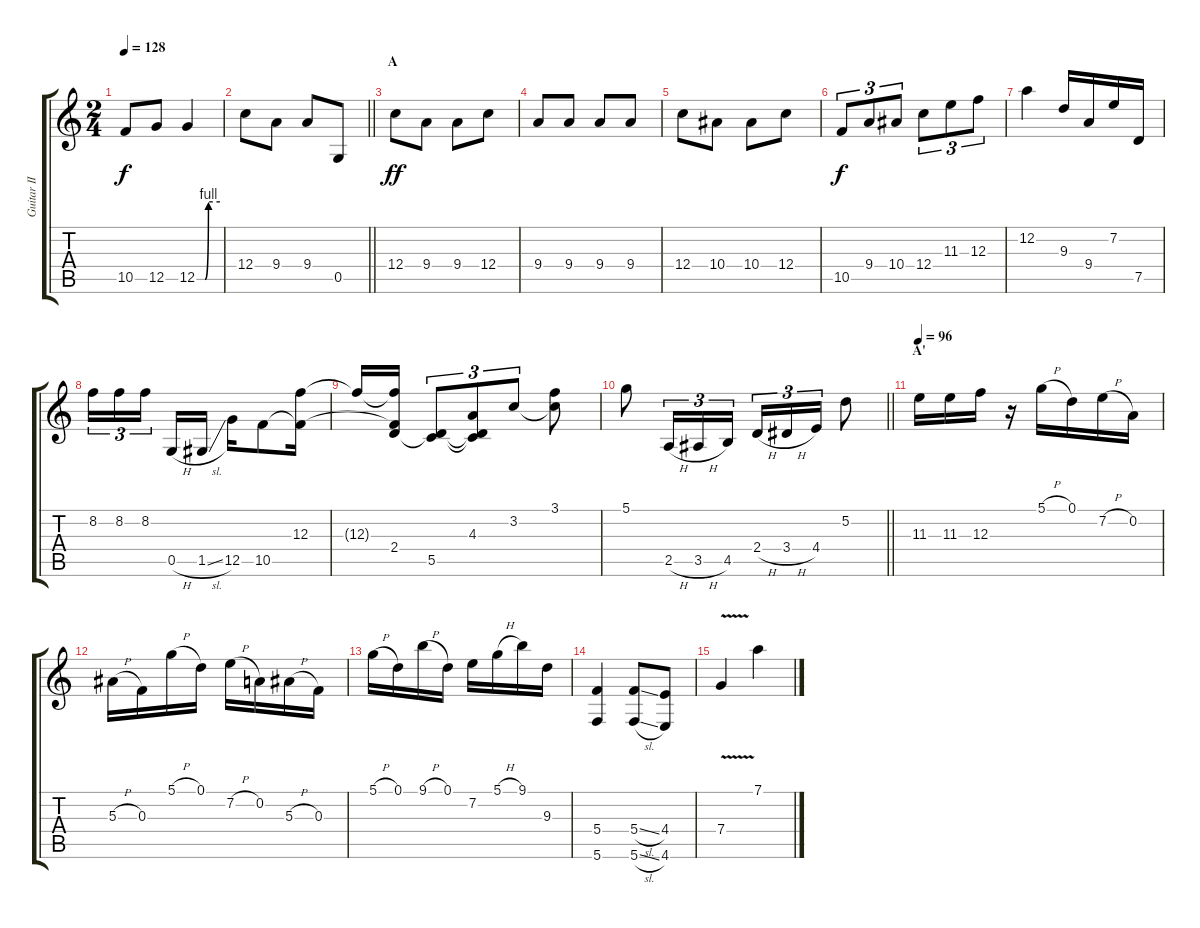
\track ("Guitar II" "Guitar II") {instrument distortionguitar}
\staff {score tabs}
\tuning (D4 A3 F3 C3 G2 C2) {hide}
\ts (2 4)
\tempo 128
\clef g2
\ks c
10.5.8{dy f} 12.5.8 12.5{be (custom 0 0 21 0 30 4 60 4)}.4 |
\barLineRight lightlight
12.4.8 9.4.8 9.4.8 0.5.8 |
\section ("" "A")
12.4.8{dy ff} 9.4.8 9.4.8 12.4.8 |
9.4.8 9.4.8 9.4.8 9.4.8 |
12.4.8 10.4.8 10.4.8 12.4.8 |
10.5.8{tu (3 2) dy f} 9.4.8{tu (3 2)} 10.4.8{tu (3 2)} 12.4.8{tu (3 2)} 11.3.8{tu (3 2)} 12.3.8{tu (3 2)} |
12.2.4 9.3.16 9.4.16 7.2.16 7.5.16 |
8.2.16{tu (3 2)} 8.2.16{tu (3 2)} 8.2.16{tu (3 2) beam splitsecondary} 0.5{h}.16 1.5{sl}.16 12.5.16 10.5.8 (12.3 10.5{t}).16 |
12.3{t}.16 (12.3{t} 2.4 10.5{t}).16 (2.4{t} 5.5).8{tu (3 2)} (4.3 2.4{t} 5.5{t}).8{tu (3 2)} 3.2.8{tu (3 2)} (3.1 3.2{t}).8 |
\barLineRight lightlight
5.1.8 2.5{h}.16{tu (3 2)} 3.5{h}.16{tu (3 2)} 4.5.16{tu (3 2)} 2.4{h}.16{tu (3 2)} 3.4{h}.16{tu (3 2)} 4.4.16{tu (3 2)} 5.2.8 |
\section ("" "A'")
\tempo 96
11.3.16 11.3.16 12.3.16 r.16 5.1{h}.16 0.1.16 7.2{h}.16 0.2.16 |
5.3{h}.16 0.3.16 5.1{h}.16 0.1.16 7.2{h}.16 0.2.16 5.3{h}.16 0.3.16 |
5.1{h}.16 0.1.16 9.1{h}.16 0.1.16 7.2.16 5.1{h}.16 9.1.16 9.3.16 |
(5.4 5.6).4 (5.4{sl} 5.6{sl}).8 (4.4 4.6).8 |
7.4{v}.4 7.1.4
